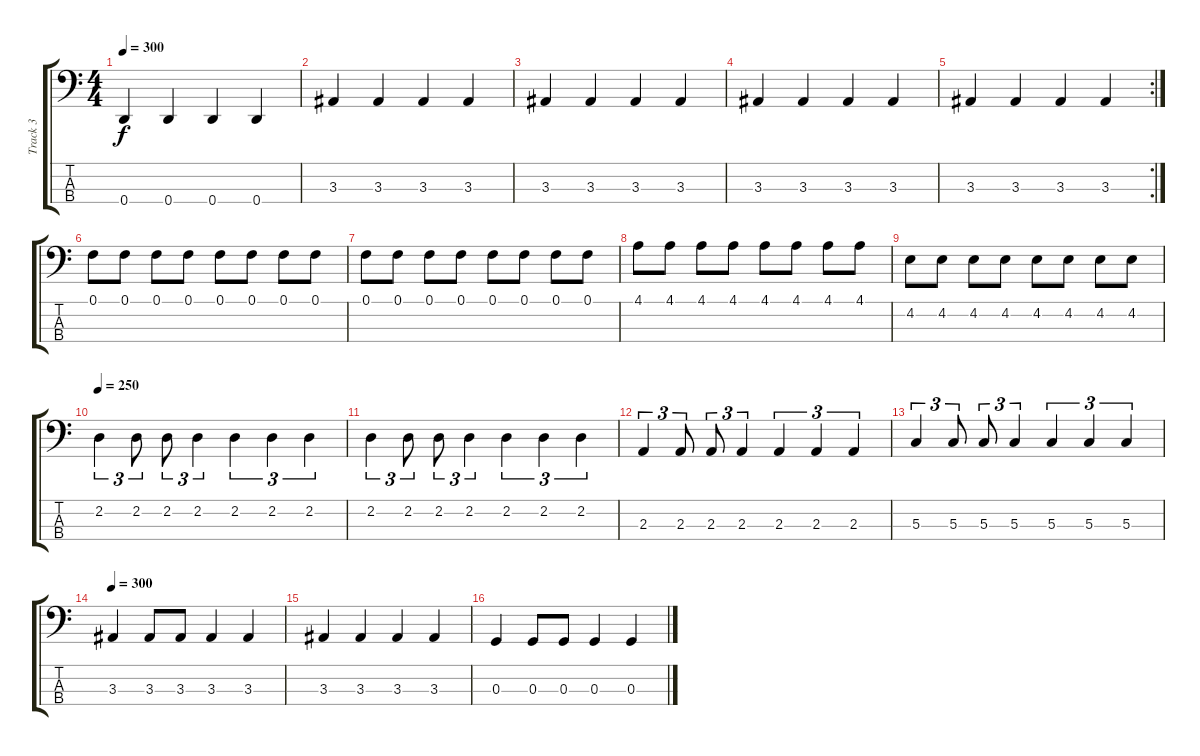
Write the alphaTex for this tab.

\track ("Track 3" "Track 3") {instrument electricbasspick}
\staff {score tabs}
\tuning (F2 C2 G1 D1) {hide}
\ts (4 4)
\tempo 300
\clef f4
\ks c
0.4.4{dy f} 0.4.4 0.4.4 0.4.4 |
3.3.4 3.3.4 3.3.4 3.3.4 |
3.3.4 3.3.4 3.3.4 3.3.4 |
3.3.4 3.3.4 3.3.4 3.3.4 |
\rc 2
3.3.4 3.3.4 3.3.4 3.3.4 |
0.1.8 0.1.8 0.1.8 0.1.8 0.1.8 0.1.8 0.1.8 0.1.8 |
0.1.8 0.1.8 0.1.8 0.1.8 0.1.8 0.1.8 0.1.8 0.1.8 |
4.1.8 4.1.8 4.1.8 4.1.8 4.1.8 4.1.8 4.1.8 4.1.8 |
4.2.8 4.2.8 4.2.8 4.2.8 4.2.8 4.2.8 4.2.8 4.2.8 |
\tempo 250
2.2.4{tu (3 2)} 2.2.8{tu (3 2)} 2.2.8{tu (3 2)} 2.2.4{tu (3 2)} 2.2.4{tu (3 2)} 2.2.4{tu (3 2)} 2.2.4{tu (3 2)} |
2.2.4{tu (3 2)} 2.2.8{tu (3 2)} 2.2.8{tu (3 2)} 2.2.4{tu (3 2)} 2.2.4{tu (3 2)} 2.2.4{tu (3 2)} 2.2.4{tu (3 2)} |
2.3.4{tu (3 2)} 2.3.8{tu (3 2)} 2.3.8{tu (3 2)} 2.3.4{tu (3 2)} 2.3.4{tu (3 2)} 2.3.4{tu (3 2)} 2.3.4{tu (3 2)} |
5.3.4{tu (3 2)} 5.3.8{tu (3 2)} 5.3.8{tu (3 2)} 5.3.4{tu (3 2)} 5.3.4{tu (3 2)} 5.3.4{tu (3 2)} 5.3.4{tu (3 2)} |
\tempo 300
3.3.4 3.3.8 3.3.8 3.3.4 3.3.4 |
3.3.4 3.3.4 3.3.4 3.3.4 |
0.3.4 0.3.8 0.3.8 0.3.4 0.3.4
